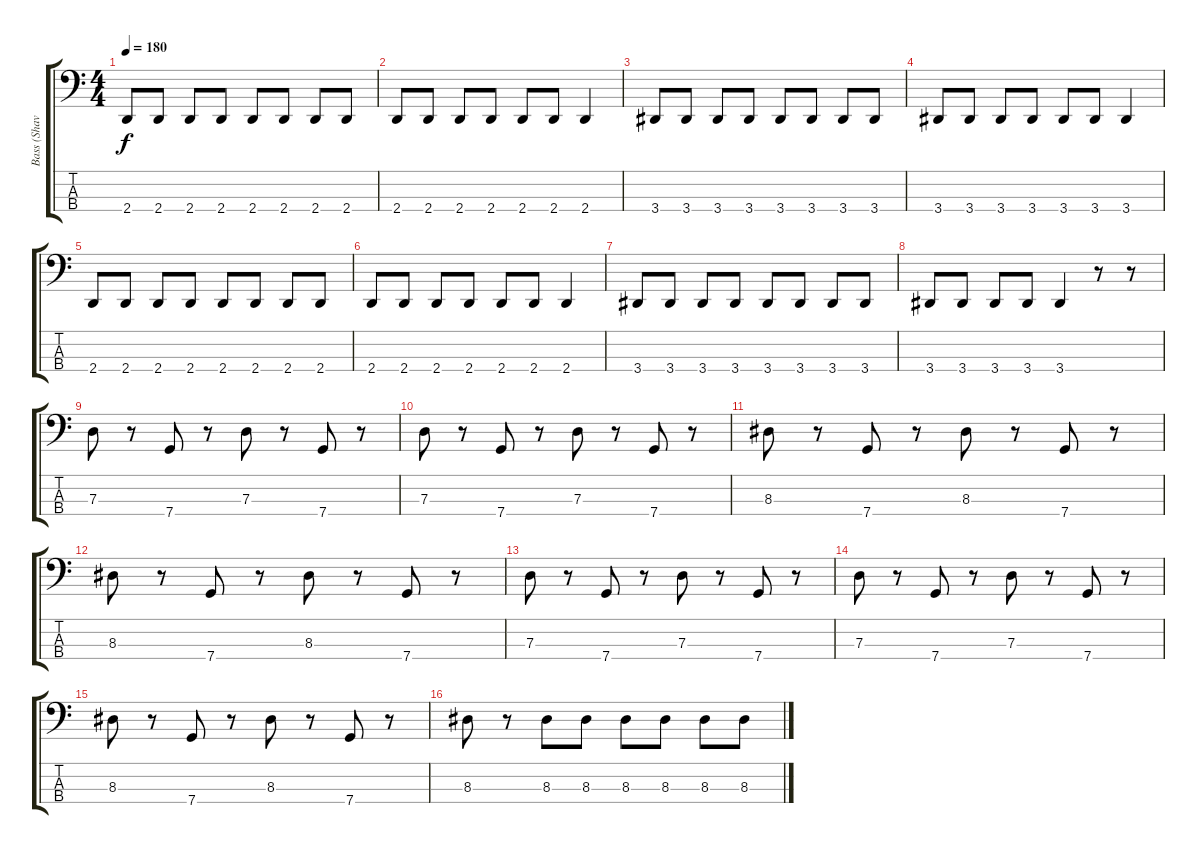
\track ("Bass (Shavo)" "Bass (Shav") {instrument electricbassfinger}
\staff {score tabs}
\tuning (F2 C2 G1 C1) {hide}
\ts (4 4)
\tempo 180
\clef f4
\ks c
2.4.8{dy f} 2.4.8 2.4.8 2.4.8 2.4.8 2.4.8 2.4.8 2.4.8 |
2.4.8 2.4.8 2.4.8 2.4.8 2.4.8 2.4.8 2.4.4 |
3.4.8 3.4.8 3.4.8 3.4.8 3.4.8 3.4.8 3.4.8 3.4.8 |
3.4.8 3.4.8 3.4.8 3.4.8 3.4.8 3.4.8 3.4.4 |
2.4.8 2.4.8 2.4.8 2.4.8 2.4.8 2.4.8 2.4.8 2.4.8 |
2.4.8 2.4.8 2.4.8 2.4.8 2.4.8 2.4.8 2.4.4 |
3.4.8 3.4.8 3.4.8 3.4.8 3.4.8 3.4.8 3.4.8 3.4.8 |
3.4.8 3.4.8 3.4.8 3.4.8 3.4.4 r.8 r.8 |
7.3.8 r.8 7.4.8 r.8 7.3.8 r.8 7.4.8 r.8 |
7.3.8 r.8 7.4.8 r.8 7.3.8 r.8 7.4.8 r.8 |
8.3.8 r.8 7.4.8 r.8 8.3.8 r.8 7.4.8 r.8 |
8.3.8 r.8 7.4.8 r.8 8.3.8 r.8 7.4.8 r.8 |
7.3.8 r.8 7.4.8 r.8 7.3.8 r.8 7.4.8 r.8 |
7.3.8 r.8 7.4.8 r.8 7.3.8 r.8 7.4.8 r.8 |
8.3.8 r.8 7.4.8 r.8 8.3.8 r.8 7.4.8 r.8 |
8.3.8 r.8 8.3.8 8.3.8 8.3.8 8.3.8 8.3.8 8.3.8
